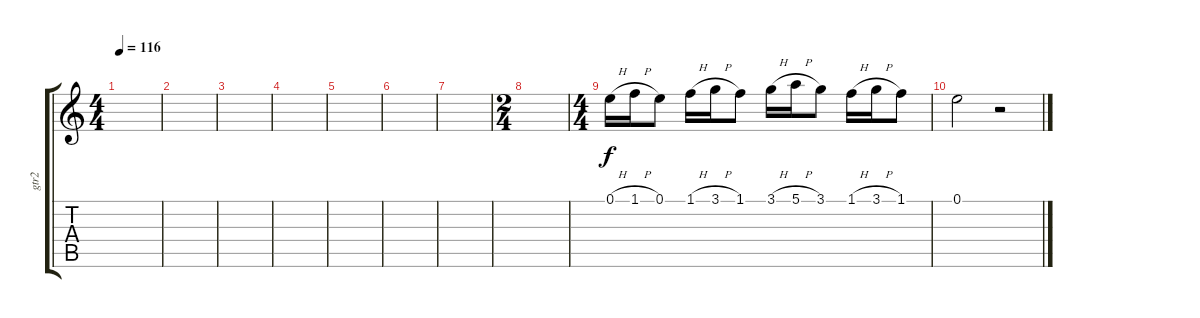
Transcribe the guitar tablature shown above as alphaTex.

\track ("gtr2" "gtr2") {instrument acousticguitarsteel}
\staff {score tabs}
\tuning (E4 B3 G3 D3 A2 E2) {hide}
\ts (4 4)
\tempo 116
\clef g2
\ks c
|
|
|
|
|
|
|
\ts (2 4)
|
\ts (4 4)
0.1{h}.16 1.1{h}.16 0.1.8 1.1{h}.16 3.1{h}.16 1.1.8 3.1{h}.16 5.1{h}.16 3.1.8 1.1{h}.16 3.1{h}.16 1.1.8 |
0.1.2 r.2
